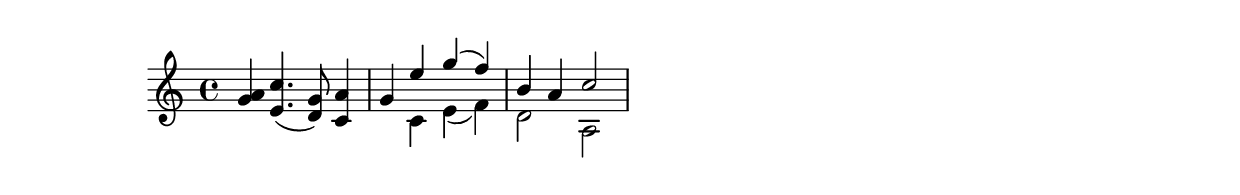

\version "2.1.36"

\header { texidoc = "

You can combine two parts on the same staff using the part
combiner. For vocal scores (hymns), there is no need to add solo/a2
texts, so they should be switched off.

" }

\score{
	\context Staff <<
		\time 4/4
		\partcombine 
			\notes\relative c'' {
				a4 c4.(g8) a4 |
				g4 e' g(f) | 
				b, a c2
			}
			\notes\relative c'' {
				g4 e4.(d8) c4 |
				g'4 c, e(f) |
				d2 a
			}
	>>
	\paper{
		linewidth=140.\mm
		\context {
			\VoiceContext
			soloADue = ##f
		}
	}
}


